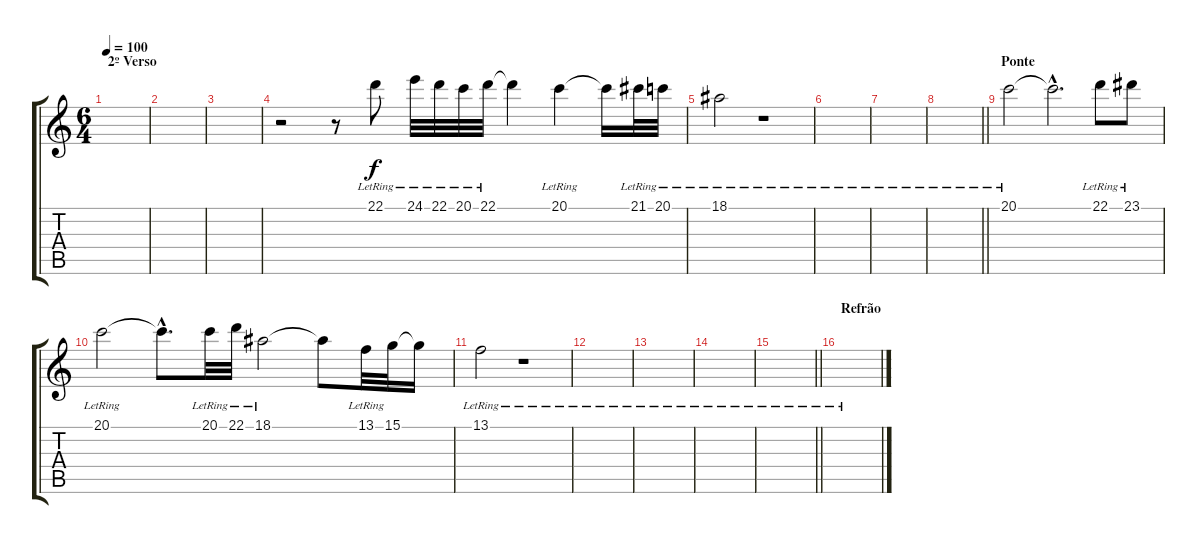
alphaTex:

\track "" {instrument flute}
\staff {score tabs}
\tuning (E4 B3 G3 D3 A2 E2) {hide}
\ts (6 4)
\section ("" "2º Verso")
\tempo 100
\clef g2
\ks c
|
|
|
r.2 r.8 22.1{lr}.8 24.1{lr}.32 22.1{lr}.32 20.1{lr}.32 22.1{lr}.32 22.1{t}.4 20.1{lr}.4 20.1{t}.16 21.1{lr}.32 20.1{lr}.32 |
18.1{lr}.2 r.1 |
|
|
\barLineRight lightlight
|
\section ("" "Ponte")
20.1{lr}.2 20.1{hac t}.2{d} 22.1{lr}.8 23.1{lr}.8 |
20.1{lr}.2 20.1{hac t}.8{d} 20.1{lr}.32 22.1{lr}.32 18.1{lr}.2 18.1{t}.8 13.1{lr}.32 15.1{lr}.32 15.1{t}.16 |
13.1{lr}.2 r.1 |
|
|
|
\barLineRight lightlight
|
\section ("" "Refrão")
